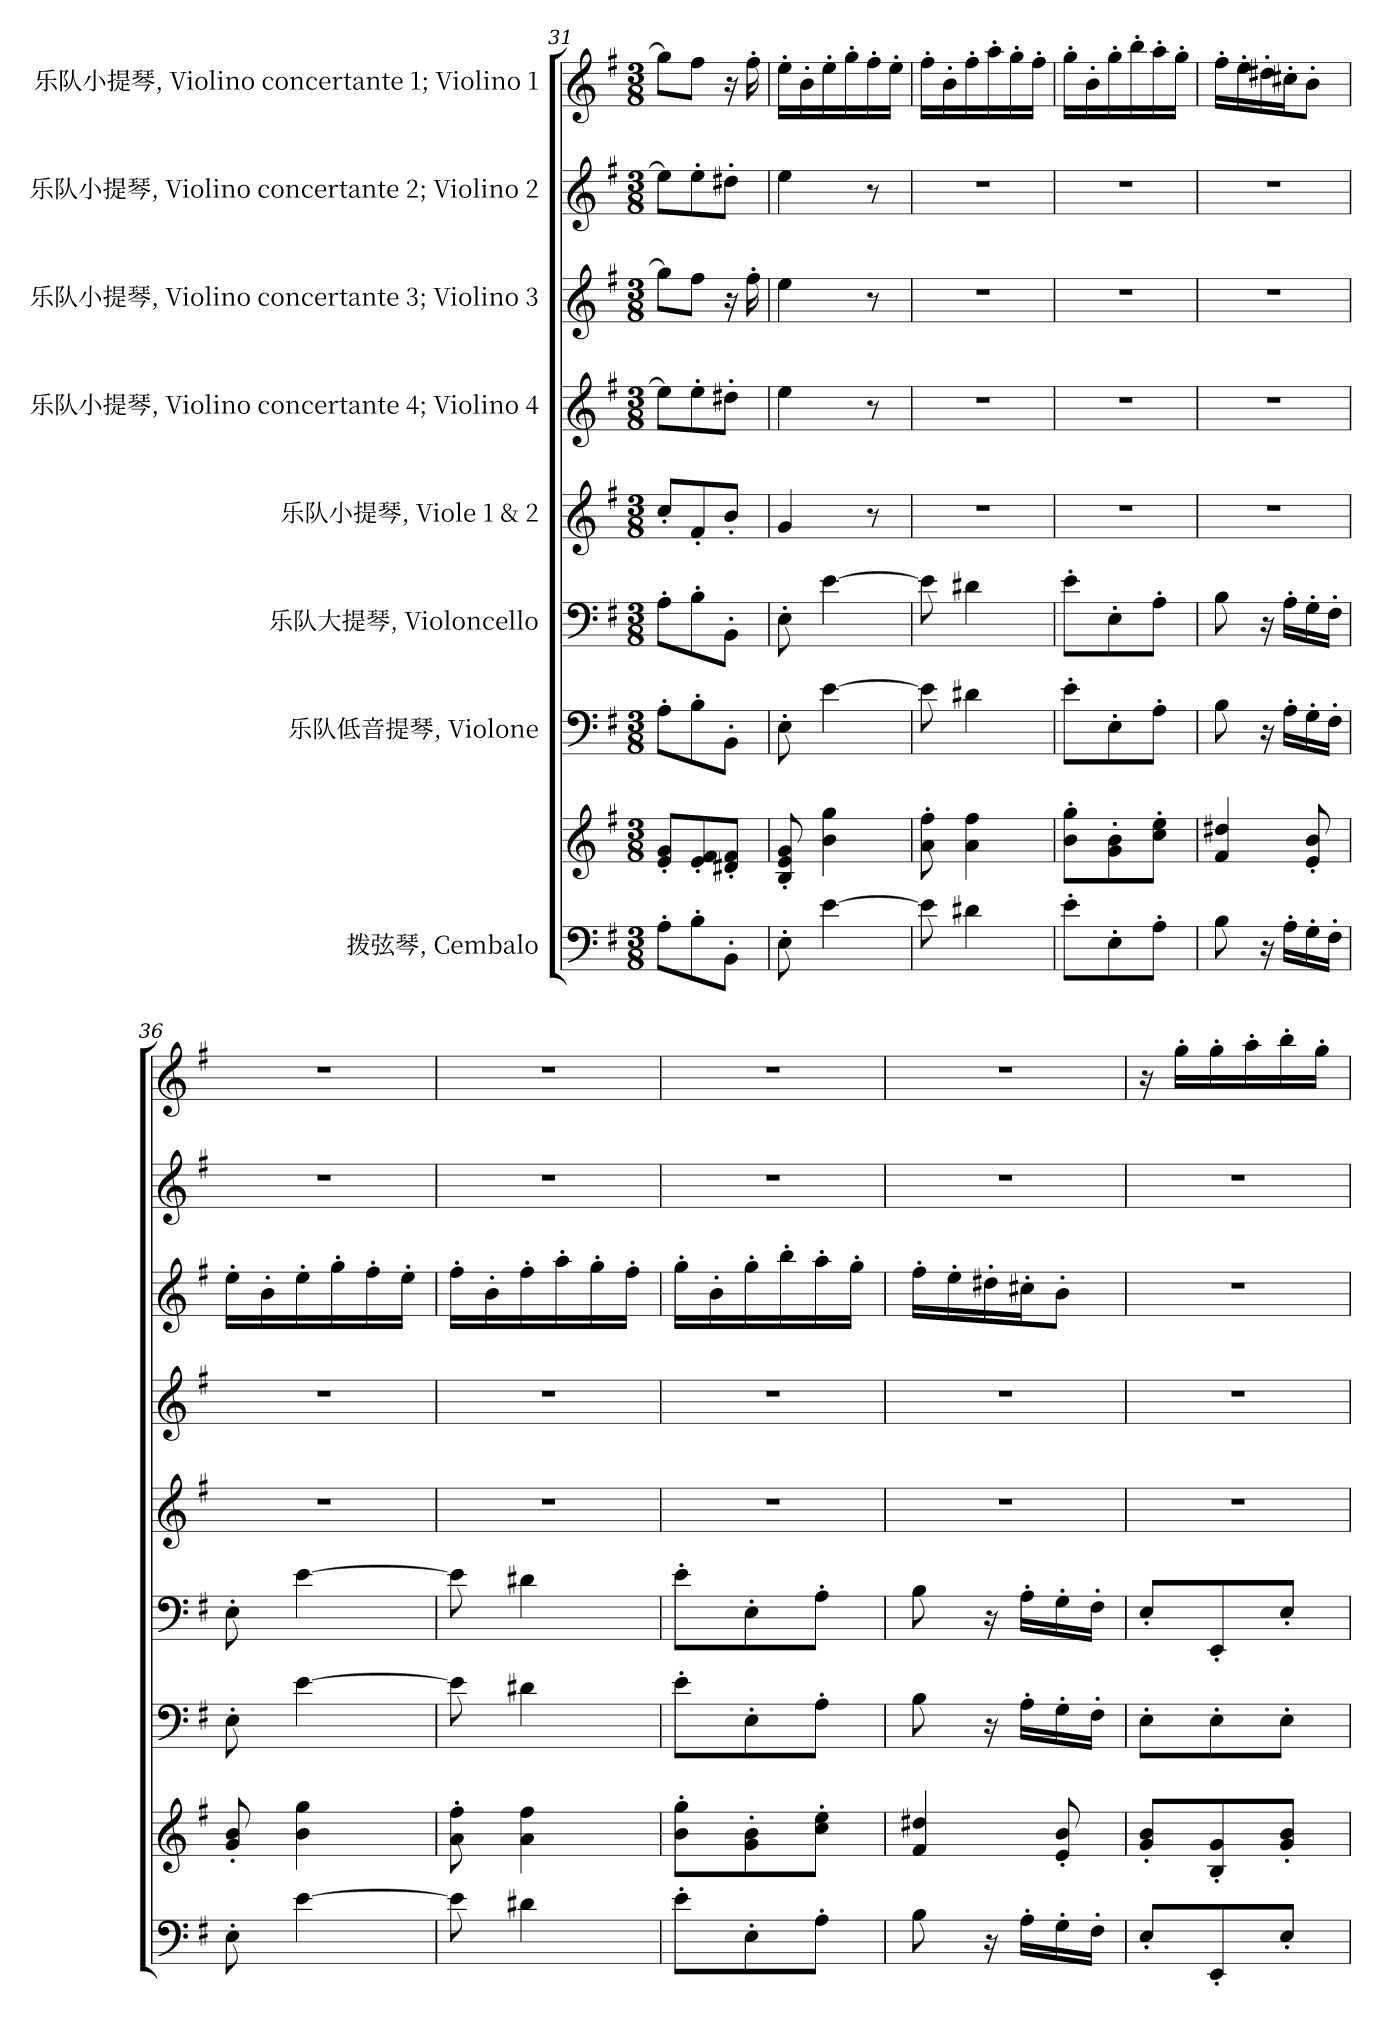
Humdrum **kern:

**kern	**kern	**kern	**kern	**kern	**kern	**kern	**kern	**kern
*part8	*part8	*part7	*part6	*part5	*part4	*part3	*part2	*part1
*staff9	*staff8	*staff7	*staff6	*staff5	*staff4	*staff3	*staff2	*staff1
*I"拨弦琴, Cembalo	*	*I"乐队低音提琴, Violone	*I"乐队大提琴, Violoncello	*I"乐队小提琴, Viole 1 &amp; 2	*I"乐队小提琴, Violino concertante 4; Violino 4	*I"乐队小提琴, Violino concertante 3; Violino 3	*I"乐队小提琴, Violino concertante 2; Violino 2	*I"乐队小提琴, Violino concertante 1; Violino 1
*clefF4	*clefG2	*clefF4	*clefF4	*clefG2	*clefG2	*clefG2	*clefG2	*clefG2
*	*	*ITrd7c12	*	*	*	*	*	*
*k[f#]	*k[f#]	*k[f#]	*k[f#]	*k[f#]	*k[f#]	*k[f#]	*k[f#]	*k[f#]
*M3/8	*M3/8	*M3/8	*M3/8	*M3/8	*M3/8	*M3/8	*M3/8	*M3/8
=31	=31	=31	=31	=31	=31	=31	=31	=31
8A'\L	8e/' 8g/'L	8AA'\L	8A'\L	8cc'/L	8ee\L]	8gg\L]	8ee\L]	8gg\L]
8B'\	8e/' 8f#/'	8BB'\	8B'\	8f#'/	8ee'\	8ff#\J	8ee'\	8ff#\J
8BB'\J	8d#X/' 8f#/'J	8BBB'\J	8BB'\J	8b'/J	8dd#X'\J	16r	8dd#X'\J	16r
.	.	.	.	.	.	16ff#'\	.	16ff#'\
=32	=32	=32	=32	=32	=32	=32	=32	=32
8E'\	8B/' 8e/' 8g/'	8EE'\	8E'\	4g/	4ee\	4ee\	4ee\	16ee'\LL
.	.	.	.	.	.	.	.	16b'\
[4e\	4b\ 4gg\	[4E\	[4e\	.	.	.	.	16ee'\
.	.	.	.	.	.	.	.	16gg'\
.	.	.	.	8r	8r	8r	8r	16ff#'\
.	.	.	.	.	.	.	.	16ee'\JJ
=33	=33	=33	=33	=33	=33	=33	=33	=33
8e\]	8a\' 8ff#\'	8E\]	8e\]	4.r	4.r	4.r	4.r	16ff#'\LL
.	.	.	.	.	.	.	.	16b'\
4d#X\	4a\ 4ff#\	4D#X\	4d#X\	.	.	.	.	16ff#'\
.	.	.	.	.	.	.	.	16aa'\
.	.	.	.	.	.	.	.	16gg'\
.	.	.	.	.	.	.	.	16ff#'\JJ
=34	=34	=34	=34	=34	=34	=34	=34	=34
8e'\L	8b\' 8gg\'L	8E'\L	8e'\L	4.r	4.r	4.r	4.r	16gg'\LL
.	.	.	.	.	.	.	.	16b'\
8E'\	8g\' 8b\'	8EE'\	8E'\	.	.	.	.	16gg'\
.	.	.	.	.	.	.	.	16bb'\
8A'\J	8cc\' 8ee\'J	8AA'\J	8A'\J	.	.	.	.	16aa'\
.	.	.	.	.	.	.	.	16gg'\JJ
!!LO:PB:g=z
=35	=35	=35	=35	=35	=35	=35	=35	=35
8B\	4f#/ 4dd#X/	8BB\	8B\	4.r	4.r	4.r	4.r	16ff#'\LL
.	.	.	.	.	.	.	.	16ee'\
16r	.	16r	16r	.	.	.	.	16dd#X'\
16A'\LL	.	16AA'\LL	16A'\LL	.	.	.	.	16cc#X'\J
16G'\	8e/' 8b/'	16GG'\	16G'\	.	.	.	.	8b'\J
16F#'\JJ	.	16FF#'\JJ	16F#'\JJ	.	.	.	.	.
=36	=36	=36	=36	=36	=36	=36	=36	=36
8E'\	8g/' 8b/'	8EE'\	8E'\	4.r	4.r	16ee'\LL	4.r	4.r
.	.	.	.	.	.	16b'\	.	.
[4e\	4b\ 4gg\	[4E\	[4e\	.	.	16ee'\	.	.
.	.	.	.	.	.	16gg'\	.	.
.	.	.	.	.	.	16ff#'\	.	.
.	.	.	.	.	.	16ee'\JJ	.	.
=37	=37	=37	=37	=37	=37	=37	=37	=37
8e\]	8a\' 8ff#\'	8E\]	8e\]	4.r	4.r	16ff#'\LL	4.r	4.r
.	.	.	.	.	.	16b'\	.	.
4d#X\	4a\ 4ff#\	4D#X\	4d#X\	.	.	16ff#'\	.	.
.	.	.	.	.	.	16aa'\	.	.
.	.	.	.	.	.	16gg'\	.	.
.	.	.	.	.	.	16ff#'\JJ	.	.
=38	=38	=38	=38	=38	=38	=38	=38	=38
8e'\L	8b\' 8gg\'L	8E'\L	8e'\L	4.r	4.r	16gg'\LL	4.r	4.r
.	.	.	.	.	.	16b'\	.	.
8E'\	8g\' 8b\'	8EE'\	8E'\	.	.	16gg'\	.	.
.	.	.	.	.	.	16bb'\	.	.
8A'\J	8cc\' 8ee\'J	8AA'\J	8A'\J	.	.	16aa'\	.	.
.	.	.	.	.	.	16gg'\JJ	.	.
=39	=39	=39	=39	=39	=39	=39	=39	=39
8B\	4f#/ 4dd#X/	8BB\	8B\	4.r	4.r	16ff#'\LL	4.r	4.r
.	.	.	.	.	.	16ee'\	.	.
16r	.	16r	16r	.	.	16dd#X'\	.	.
16A'\LL	.	16AA'\LL	16A'\LL	.	.	16cc#X'\J	.	.
16G'\	8e/' 8b/'	16GG'\	16G'\	.	.	8b'\J	.	.
16F#'\JJ	.	16FF#'\JJ	16F#'\JJ	.	.	.	.	.
!!LO:PB:g=z
=40	=40	=40	=40	=40	=40	=40	=40	=40
8E'/L	8g/' 8b/'L	8EE'\L	8E'/L	4.r	4.r	4.r	4.r	16r
.	.	.	.	.	.	.	.	16gg'\LL
8EE'/	8B/' 8g/'	8EE'\	8EE'/	.	.	.	.	16gg'\
.	.	.	.	.	.	.	.	16aa'\
8E'/J	8g/' 8b/'J	8EE'\J	8E'/J	.	.	.	.	16bb'\
.	.	.	.	.	.	.	.	16gg'\JJ
=	=	=	=	=	=	=	=	=
*-	*-	*-	*-	*-	*-	*-	*-	*-
